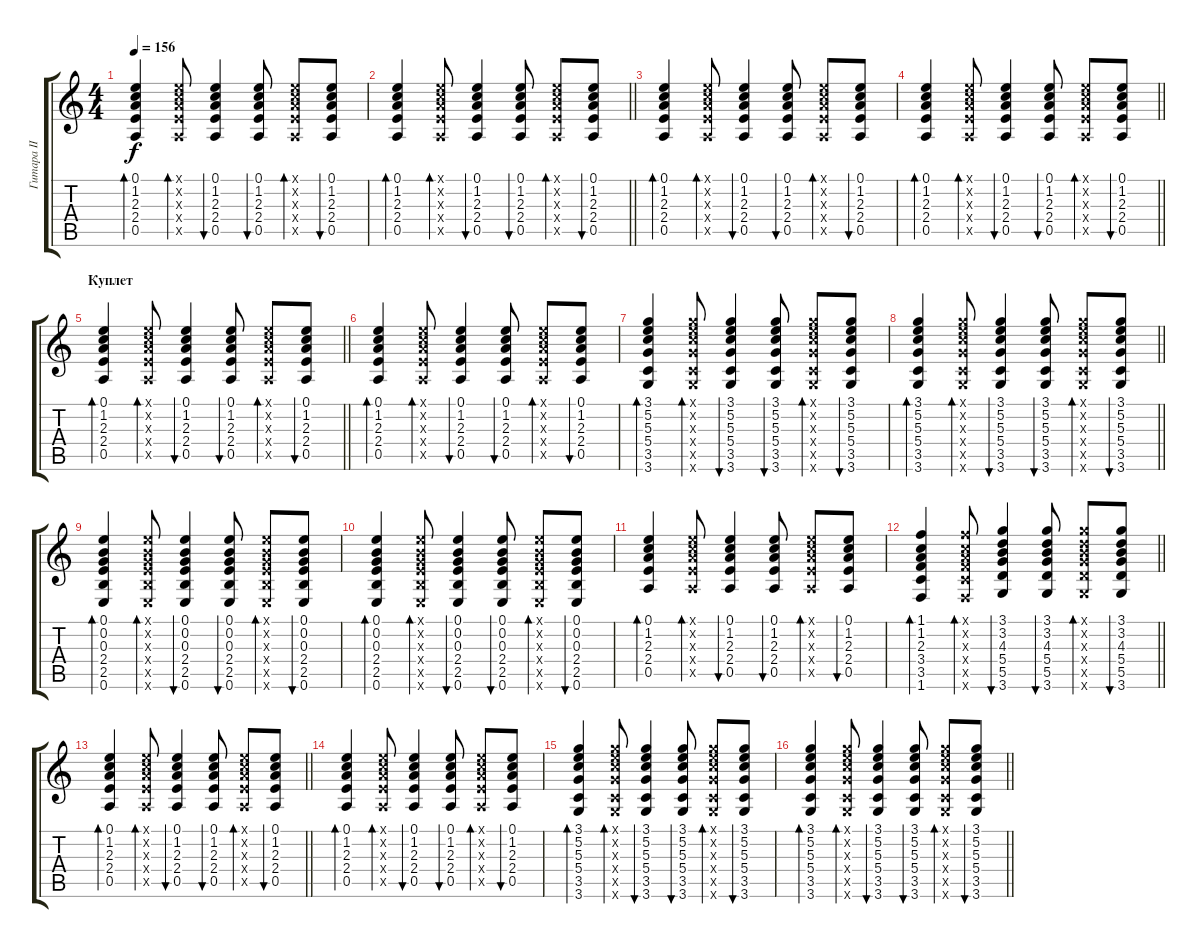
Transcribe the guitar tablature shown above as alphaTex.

\track ("Гитара II" "Гитара II") {instrument acousticguitarsteel}
\staff {score tabs}
\tuning (E4 B3 G3 D3 A2 E2) {hide}
\ts (4 4)
\tempo 156
\clef g2
\ks c
(0.1 1.2 2.3 2.4 0.5).4{bd 60 dy f} (0.1{x} 1.2{x} 2.3{x} 2.4{x} 0.5{x}).8{bd 60} (0.1 1.2 2.3 2.4 0.5).4{bu 60} (0.1 1.2 2.3 2.4 0.5).8{bu 60} (0.1{x} 1.2{x} 2.3{x} 2.4{x} 0.5{x}).8{bd 60} (0.1 1.2 2.3 2.4 0.5).8{bu 60} |
\barLineRight lightlight
(0.1 1.2 2.3 2.4 0.5).4{bd 60} (0.1{x} 1.2{x} 2.3{x} 2.4{x} 0.5{x}).8{bd 60} (0.1 1.2 2.3 2.4 0.5).4{bu 60} (0.1 1.2 2.3 2.4 0.5).8{bu 60} (0.1{x} 1.2{x} 2.3{x} 2.4{x} 0.5{x}).8{bd 60} (0.1 1.2 2.3 2.4 0.5).8{bu 60} |
(0.1 1.2 2.3 2.4 0.5).4{bd 60} (0.1{x} 1.2{x} 2.3{x} 2.4{x} 0.5{x}).8{bd 60} (0.1 1.2 2.3 2.4 0.5).4{bu 60} (0.1 1.2 2.3 2.4 0.5).8{bu 60} (0.1{x} 1.2{x} 2.3{x} 2.4{x} 0.5{x}).8{bd 60} (0.1 1.2 2.3 2.4 0.5).8{bu 60} |
\barLineRight lightlight
(0.1 1.2 2.3 2.4 0.5).4{bd 60} (0.1{x} 1.2{x} 2.3{x} 2.4{x} 0.5{x}).8{bd 60} (0.1 1.2 2.3 2.4 0.5).4{bu 60} (0.1 1.2 2.3 2.4 0.5).8{bu 60} (0.1{x} 1.2{x} 2.3{x} 2.4{x} 0.5{x}).8{bd 60} (0.1 1.2 2.3 2.4 0.5).8{bu 60} |
\section ("" "Куплет")
\barLineRight lightlight
(0.1 1.2 2.3 2.4 0.5).4{bd 60} (0.1{x} 1.2{x} 2.3{x} 2.4{x} 0.5{x}).8{bd 60} (0.1 1.2 2.3 2.4 0.5).4{bu 60} (0.1 1.2 2.3 2.4 0.5).8{bu 60} (0.1{x} 1.2{x} 2.3{x} 2.4{x} 0.5{x}).8{bd 60} (0.1 1.2 2.3 2.4 0.5).8{bu 60} |
(0.1 1.2 2.3 2.4 0.5).4{bd 60} (0.1{x} 1.2{x} 2.3{x} 2.4{x} 0.5{x}).8{bd 60} (0.1 1.2 2.3 2.4 0.5).4{bu 60} (0.1 1.2 2.3 2.4 0.5).8{bu 60} (0.1{x} 1.2{x} 2.3{x} 2.4{x} 0.5{x}).8{bd 60} (0.1 1.2 2.3 2.4 0.5).8{bu 60} |
(3.1 5.2 5.3 5.4 3.5 3.6).4{bd 60} (3.1{x} 5.2{x} 5.3{x} 5.4{x} 3.5{x} 3.6{x}).8{bd 60} (3.1 5.2 5.3 5.4 3.5 3.6).4{bu 60} (3.1 5.2 5.3 5.4 3.5 3.6).8{bu 60} (3.1{x} 5.2{x} 5.3{x} 5.4{x} 3.5{x} 3.6{x}).8{bd 60} (3.1 5.2 5.3 5.4 3.5 3.6).8{bu 60} |
\barLineRight lightlight
(3.1 5.2 5.3 5.4 3.5 3.6).4{bd 60} (3.1{x} 5.2{x} 5.3{x} 5.4{x} 3.5{x} 3.6{x}).8{bd 60} (3.1 5.2 5.3 5.4 3.5 3.6).4{bu 60} (3.1 5.2 5.3 5.4 3.5 3.6).8{bu 60} (3.1{x} 5.2{x} 5.3{x} 5.4{x} 3.5{x} 3.6{x}).8{bd 60} (3.1 5.2 5.3 5.4 3.5 3.6).8{bu 60} |
(0.1 0.2 0.3 2.4 2.5 0.6).4{bd 60} (0.1{x} 0.2{x} 0.3{x} 2.4{x} 2.5{x} 0.6{x}).8{bd 60} (0.1 0.2 0.3 2.4 2.5 0.6).4{bu 60} (0.1 0.2 0.3 2.4 2.5 0.6).8{bu 60} (0.1{x} 0.2{x} 0.3{x} 2.4{x} 2.5{x} 0.6{x}).8{bd 60} (0.1 0.2 0.3 2.4 2.5 0.6).8{bu 60} |
(0.1 0.2 0.3 2.4 2.5 0.6).4{bd 60} (0.1{x} 0.2{x} 0.3{x} 2.4{x} 2.5{x} 0.6{x}).8{bd 60} (0.1 0.2 0.3 2.4 2.5 0.6).4{bu 60} (0.1 0.2 0.3 2.4 2.5 0.6).8{bu 60} (0.1{x} 0.2{x} 0.3{x} 2.4{x} 2.5{x} 0.6{x}).8{bd 60} (0.1 0.2 0.3 2.4 2.5 0.6).8{bu 60} |
(0.1 1.2 2.3 2.4 0.5).4{bd 60} (0.1{x} 1.2{x} 2.3{x} 2.4{x} 0.5{x}).8{bd 60} (0.1 1.2 2.3 2.4 0.5).4{bu 60} (0.1 1.2 2.3 2.4 0.5).8{bu 60} (0.1{x} 1.2{x} 2.3{x} 2.4{x} 0.5{x}).8{bd 60} (0.1 1.2 2.3 2.4 0.5).8{bu 60} |
\barLineRight lightlight
(1.1 1.2 2.3 3.4 3.5 1.6).4{bd 60} (1.1{x} 1.2{x} 2.3{x} 3.4{x} 3.5{x} 1.6{x}).8{bd 60} (3.1 3.2 4.3 5.4 5.5 3.6).4{bu 60} (3.1 3.2 4.3 5.4 5.5 3.6).8{bu 60} (3.1{x} 3.2{x} 4.3{x} 5.4{x} 5.5{x} 3.6{x}).8{bd 60} (3.1 3.2 4.3 5.4 5.5 3.6).8{bu 60} |
\barLineRight lightlight
(0.1 1.2 2.3 2.4 0.5).4{bd 60} (0.1{x} 1.2{x} 2.3{x} 2.4{x} 0.5{x}).8{bd 60} (0.1 1.2 2.3 2.4 0.5).4{bu 60} (0.1 1.2 2.3 2.4 0.5).8{bu 60} (0.1{x} 1.2{x} 2.3{x} 2.4{x} 0.5{x}).8{bd 60} (0.1 1.2 2.3 2.4 0.5).8{bu 60} |
(0.1 1.2 2.3 2.4 0.5).4{bd 60} (0.1{x} 1.2{x} 2.3{x} 2.4{x} 0.5{x}).8{bd 60} (0.1 1.2 2.3 2.4 0.5).4{bu 60} (0.1 1.2 2.3 2.4 0.5).8{bu 60} (0.1{x} 1.2{x} 2.3{x} 2.4{x} 0.5{x}).8{bd 60} (0.1 1.2 2.3 2.4 0.5).8{bu 60} |
(3.1 5.2 5.3 5.4 3.5 3.6).4{bd 60} (3.1{x} 5.2{x} 5.3{x} 5.4{x} 3.5{x} 3.6{x}).8{bd 60} (3.1 5.2 5.3 5.4 3.5 3.6).4{bu 60} (3.1 5.2 5.3 5.4 3.5 3.6).8{bu 60} (3.1{x} 5.2{x} 5.3{x} 5.4{x} 3.5{x} 3.6{x}).8{bd 60} (3.1 5.2 5.3 5.4 3.5 3.6).8{bu 60} |
\barLineRight lightlight
(3.1 5.2 5.3 5.4 3.5 3.6).4{bd 60} (3.1{x} 5.2{x} 5.3{x} 5.4{x} 3.5{x} 3.6{x}).8{bd 60} (3.1 5.2 5.3 5.4 3.5 3.6).4{bu 60} (3.1 5.2 5.3 5.4 3.5 3.6).8{bu 60} (3.1{x} 5.2{x} 5.3{x} 5.4{x} 3.5{x} 3.6{x}).8{bd 60} (3.1 5.2 5.3 5.4 3.5 3.6).8{bu 60}
